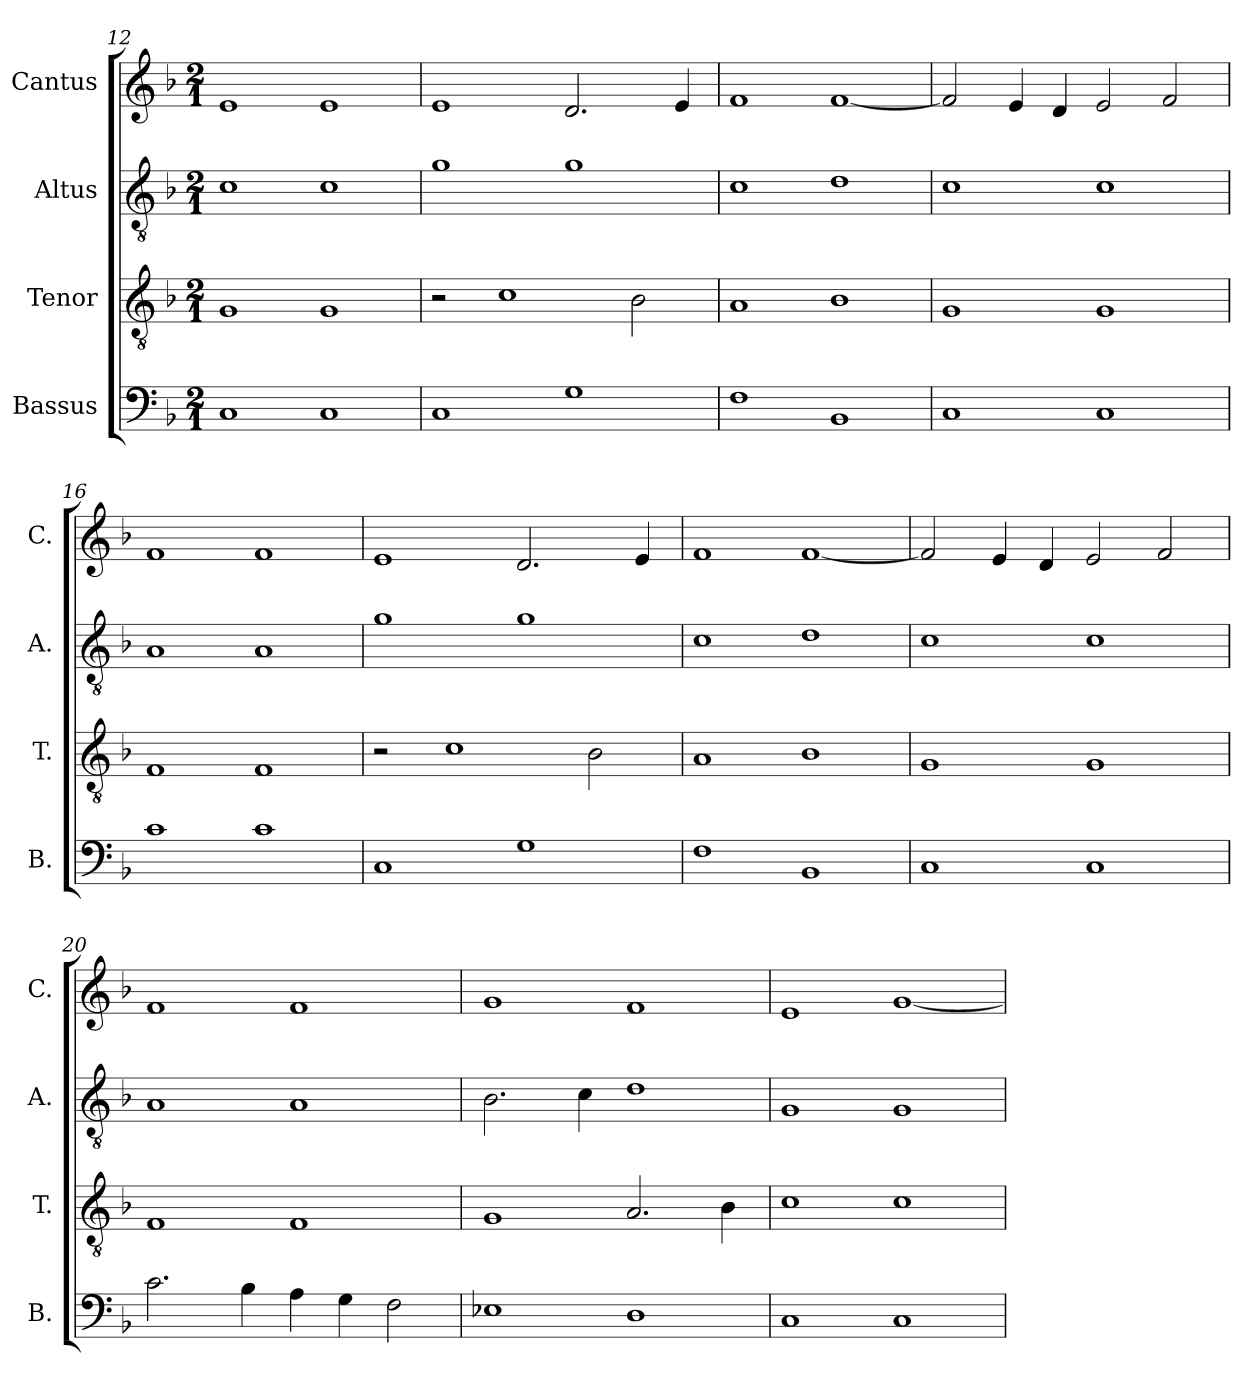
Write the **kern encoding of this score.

**kern	**kern	**kern	**kern
*part4	*part3	*part2	*part1
*staff4	*staff3	*staff2	*staff1
*I"Bassus	*I"Tenor	*I"Altus	*I"Cantus
*I'B.	*I'T.	*I'A.	*I'C.
*clefF4	*clefGv2	*clefGv2	*clefG2
*k[b-]	*k[b-]	*k[b-]	*k[b-]
*M2/1	*M2/1	*M2/1	*M2/1
=12	=12	=12	=12
1C	1G	1c	1e
1C	1G	1c	1e
=13	=13	=13	=13
1C	2r	1g	1e
.	1c	.	.
1G	.	1g	2.d/
.	2B-\	.	.
.	.	.	4e/
=14	=14	=14	=14
1F	1A	1c	1f
1BB-	1B-	1d	[1f
=15	=15	=15	=15
1C	1G	1c	2f/]
.	.	.	4e/
.	.	.	4d/
1C	1G	1c	2e/
.	.	.	2f/
=16	=16	=16	=16
1c	1F	1A	1f
1c	1F	1A	1f
=17	=17	=17	=17
1C	2r	1g	1e
.	1c	.	.
1G	.	1g	2.d/
.	2B-\	.	.
.	.	.	4e/
=18	=18	=18	=18
1F	1A	1c	1f
1BB-	1B-	1d	[1f
=19	=19	=19	=19
1C	1G	1c	2f/]
.	.	.	4e/
.	.	.	4d/
1C	1G	1c	2e/
.	.	.	2f/
=20	=20	=20	=20
2.c\	1F	1A	1f
4B-\	.	.	.
4A\	1F	1A	1f
4G\	.	.	.
2F\	.	.	.
=21	=21	=21	=21
1E-X	1G	2.B-\	1g
.	.	4c\	.
1D	2.A/	1d	1f
.	4B-\	.	.
=22	=22	=22	=22
1C	1c	1G	1e
1C	1c	1G	[1g
=	=	=	=
*-	*-	*-	*-
